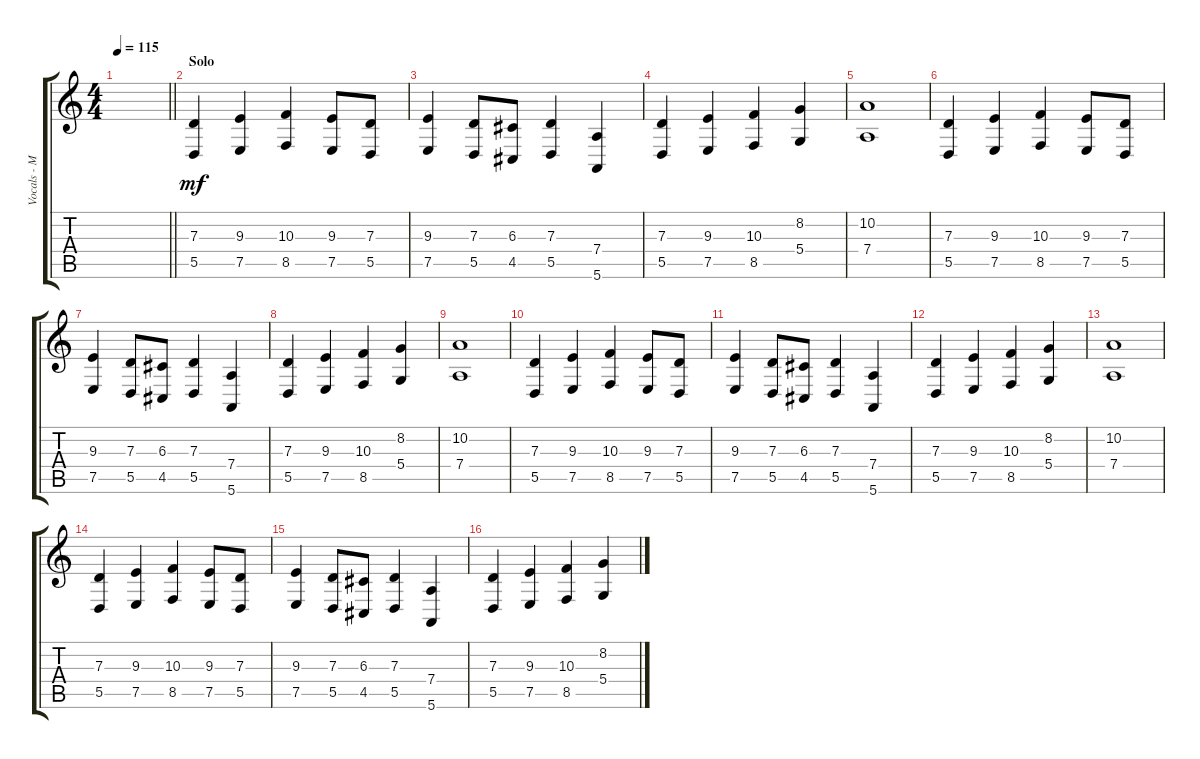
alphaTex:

\track ("Vocals - Mark Tornillo" "Vocals - M") {instrument stringensemble1}
\staff {score tabs}
\tuning (E4 B3 G3 D3 A2 E2) {hide}
\ts (4 4)
\tempo 115
\clef g2
\barLineRight lightlight
\ks c
|
\section ("" "Solo")
(7.3 5.5).4{dy mf} (9.3 7.5).4 (10.3 8.5).4 (9.3 7.5).8 (7.3 5.5).8 |
(9.3 7.5).4 (7.3 5.5).8 (6.3 4.5).8 (7.3 5.5).4 (7.4 5.6).4 |
(7.3 5.5).4 (9.3 7.5).4 (10.3 8.5).4 (8.2 5.4).4 |
(10.2 7.4).1 |
(7.3 5.5).4 (9.3 7.5).4 (10.3 8.5).4 (9.3 7.5).8 (7.3 5.5).8 |
(9.3 7.5).4 (7.3 5.5).8 (6.3 4.5).8 (7.3 5.5).4 (7.4 5.6).4 |
(7.3 5.5).4 (9.3 7.5).4 (10.3 8.5).4 (8.2 5.4).4 |
(10.2 7.4).1 |
(7.3 5.5).4 (9.3 7.5).4 (10.3 8.5).4 (9.3 7.5).8 (7.3 5.5).8 |
(9.3 7.5).4 (7.3 5.5).8 (6.3 4.5).8 (7.3 5.5).4 (7.4 5.6).4 |
(7.3 5.5).4 (9.3 7.5).4 (10.3 8.5).4 (8.2 5.4).4 |
(10.2 7.4).1 |
(7.3 5.5).4 (9.3 7.5).4 (10.3 8.5).4 (9.3 7.5).8 (7.3 5.5).8 |
(9.3 7.5).4 (7.3 5.5).8 (6.3 4.5).8 (7.3 5.5).4 (7.4 5.6).4 |
(7.3 5.5).4 (9.3 7.5).4 (10.3 8.5).4 (8.2 5.4).4
